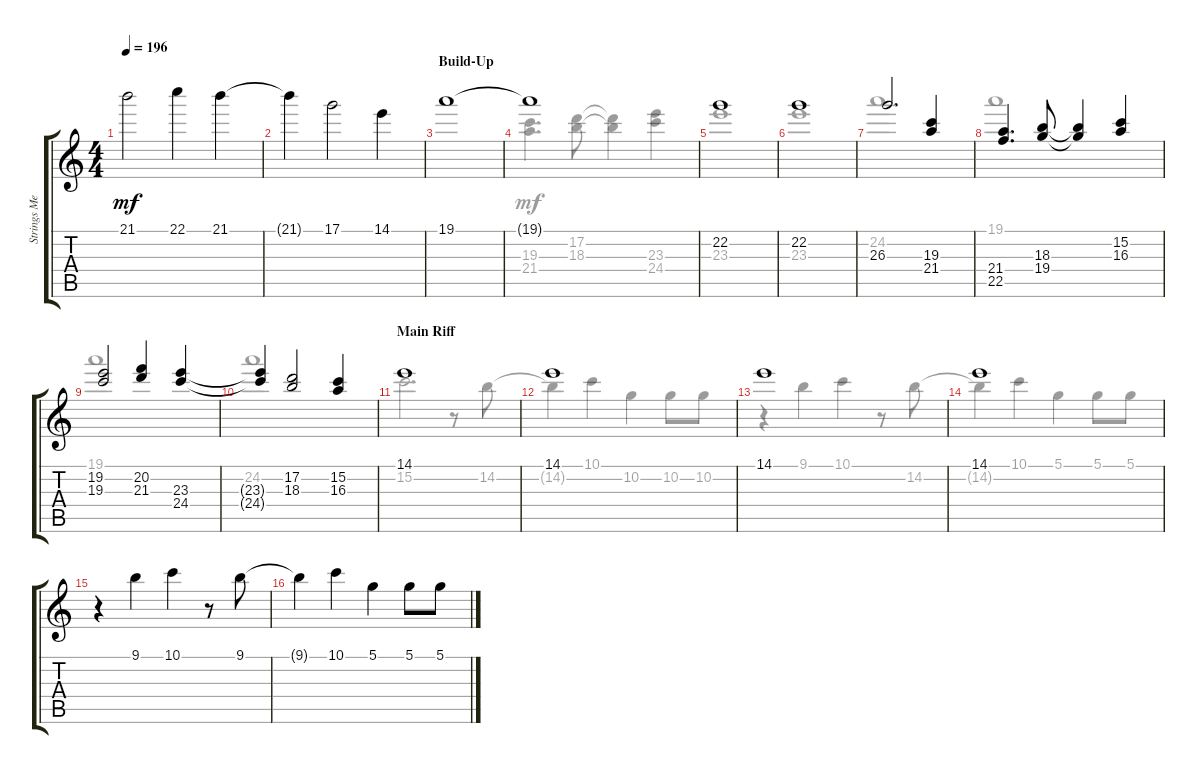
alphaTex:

\track ("Strings Melody" "Strings Me") {instrument electricguitarclean}
\staff {score tabs}
\tuning (D4 A3 F3 C3 G2 C2) {hide}
\voice
\ts (4 4)
\tempo 196
\clef g2
\ks aminor
21.1.2{dy mf} 22.1.4 21.1.4 |
21.1{t}.4 17.1.2 14.1.4 |
\section ("" "Build-Up")
19.1.1 |
19.1{t}.1 |
22.2.1 |
22.2.1 |
26.3.2{d} (19.3 21.4).4 |
(21.4 22.5).4{d} (18.3 19.4).8 (18.3{t} 19.4{t}).4 (15.2 16.3).4 |
(19.2 19.3).2 (20.2 21.3).4 (23.3 24.4).4 |
(23.3{t} 24.4{t}).4 (17.2 18.3).2 (15.2 16.3).4 |
\section ("" "Main Riff")
14.1.1 |
14.1.1 |
14.1.1 |
14.1.1 |
r.4 9.1.4 10.1.4 r.8 9.1.8 |
9.1{t}.4 10.1.4 5.1.4 5.1.8 5.1.8
\voice
\clef g2
\ottava regular
\simile none
\ks aminor
|
|
|
(19.3 21.4).4{d} (17.2 18.3).8 (17.2{t} 18.3{t}).4 (23.3 24.4).4 |
23.3.1 |
23.3.1 |
24.2.1 |
19.1.1 |
19.1.1 |
24.2.1 |
15.2.2{d} r.8 14.2.8 |
14.2{t}.4 10.1.4 10.2.4 10.2.8 10.2.8 |
r.4 9.1.4 10.1.4 r.8 14.2.8 |
14.2{t}.4 10.1.4 5.1.4 5.1.8 5.1.8 |
|
